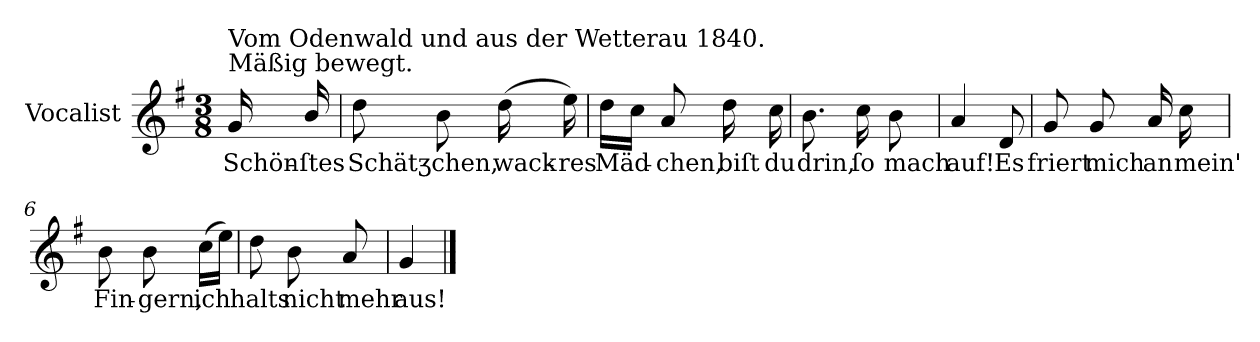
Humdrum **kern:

**kern	**text
*part1	*part1
*staff1	*staff1
*I"Vocalist	*
*k[f#]	*
*G:	*
*M3/8	*
=	=
!LO:TX:a:t=Mäßig bewegt.	!
!LO:TX:a:t=Vom Odenwald und aus der Wetterau 1840.	!
16g	Schön-
16b/	-ſtes
=1	=1
8dd	Schätʒ-
8b	-chen,
(16dd	wack-
16ee)	-res
=2	=2
16ddLL	Mäd-
16ccJJ	.
8a	-chen,
16dd	biſt
16cc	du
=3	=3
8.b	drin,
16cc	ſo
8b	mach
=4	=4
4a	auf!
8d	Es
=5	=5
8g	friert
8g	mich
16a	an
16cc	mein'
=6	=6
8b	Fin-
8b	-gern,
(16ccLL	ich
16eeJJ)	.
=7	=7
8dd	halts
8b	nicht
8a	mehr
=8	=8
4g	aus!
==	==
*-	*-
